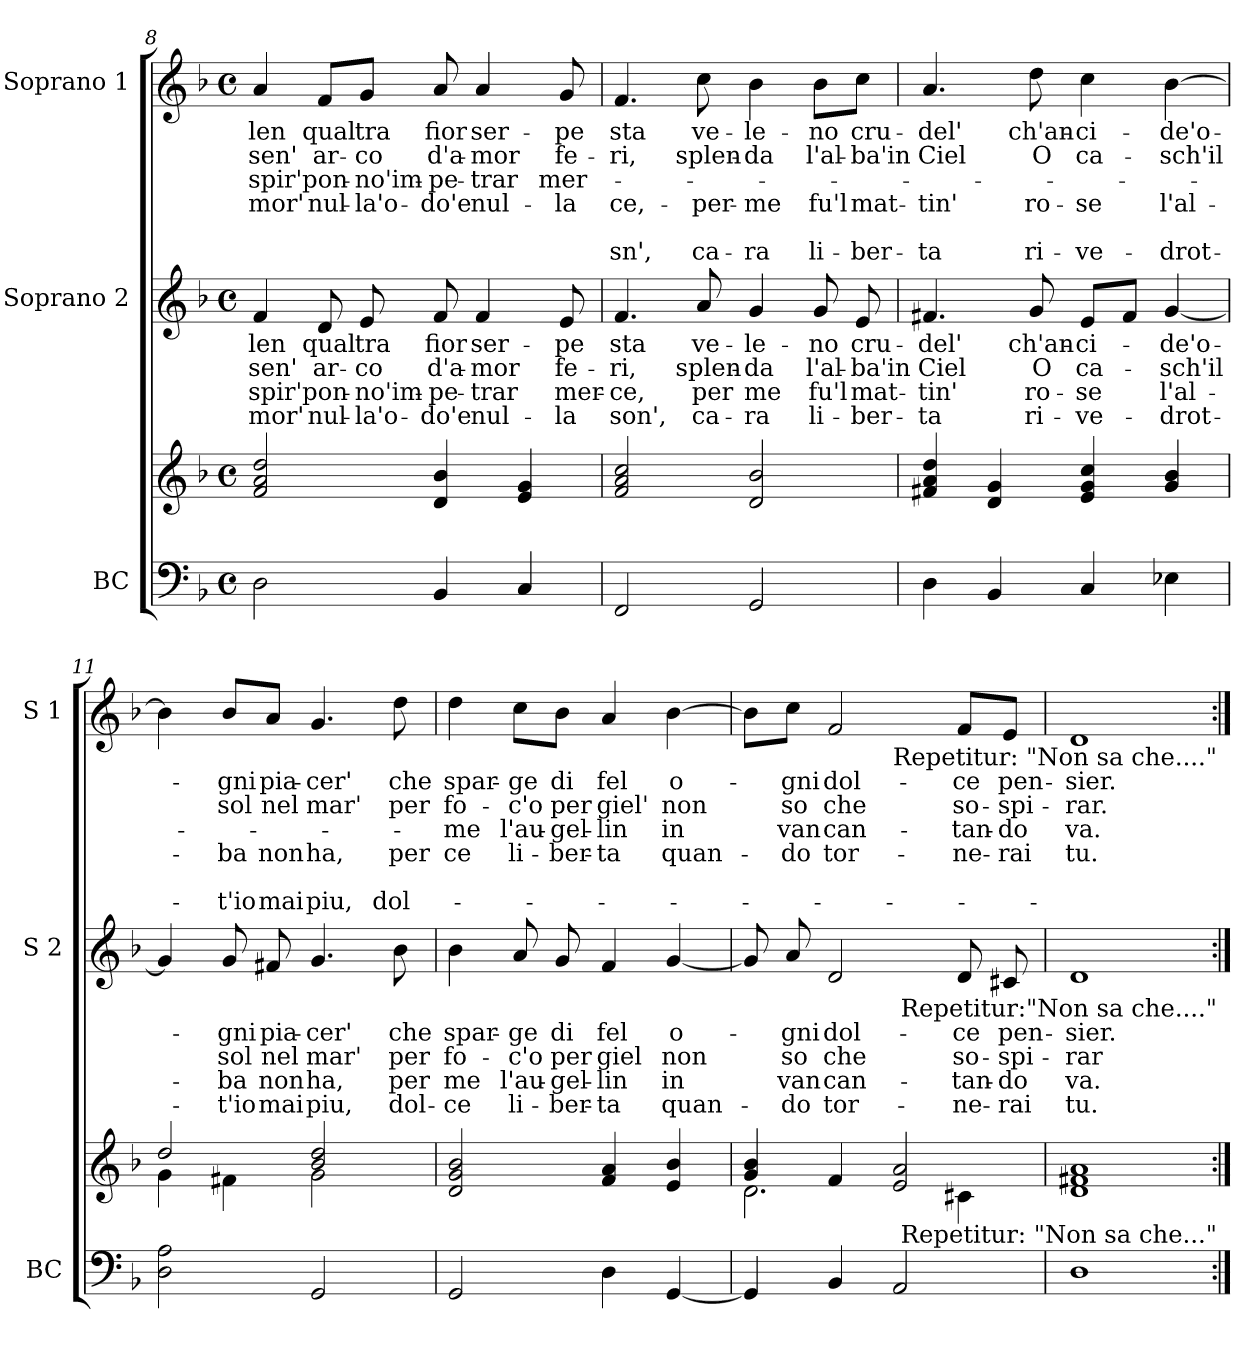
**kern	**kern	**kern	**text	**text	**text	**text	**kern	**text	**text	**text	**text	**text	**text
*part3	*part3	*part2	*part2	*part2	*part2	*part2	*part1	*part1	*part1	*part1	*part1	*part1	*part1
*staff4	*staff3	*staff2	*staff2	*staff2	*staff2	*staff2	*staff1	*staff1	*staff1	*staff1	*staff1	*staff1	*staff1
*I"BC	*	*I"Soprano 2	*	*	*	*	*I"Soprano 1	*	*	*	*	*	*
*I'BC	*	*I'S 2	*	*	*	*	*I'S 1	*	*	*	*	*	*
*clefF4	*clefG2	*clefG2	*	*	*	*	*clefG2	*	*	*	*	*	*
*k[b-]	*k[b-]	*k[b-]	*	*	*	*	*k[b-]	*	*	*	*	*	*
*F:	*F:	*F:	*	*	*	*	*F:	*	*	*	*	*	*
*M4/4	*M4/4	*M4/4	*	*	*	*	*M4/4	*	*	*	*	*	*
*met(c)	*met(c)	*met(c)	*	*	*	*	*met(c)	*	*	*	*	*	*
=8	=8	=8	=8	=8	=8	=8	=8	=8	=8	=8	=8	=8	=8
2D\	2f/ 2a/ 2dd/	4f/	-len	sen'	-spir'	-mor'	4a/	-len	sen'	-spir'	-mor'	.	.
.	.	8d/	qual	ar-	pon-	nul-	8f/L	qual	ar-	pon-	nul-	.	.
.	.	8e/	tra	-co	-no'im-	-la'o-	8g/J	tra	-co	-no'im-	-la'o-	.	.
4BB-/	4d/ 4b-/	8f/	fior	d'a-	-pe-	-do'e	8a/	fior	d'a-	-pe-	-do'e	.	.
.	.	4f/	ser-	-mor	-trar	nul-	4a/	ser-	-mor	-trar	nul-	.	.
4C/	4e/ 4g/	.	.	.	.	.	.	.	.	.	.	.	.
.	.	8e/	-pe	fe-	mer-	-la	8g/	-pe	fe-	mer-	-la	.	.
!!LO:PB:g=z
=9	=9	=9	=9	=9	=9	=9	=9	=9	=9	=9	=9	=9	=9
2FF/	2f/ 2a/ 2cc/	4.f/	sta	-ri,	-ce,	son',	4.f/	sta	-ri,	.	ce,-	.	sn',
.	.	8a/	ve-	splen-	per	ca-	8cc\	ve-	splen-	.	-per-	.	ca-
2GG/	2d/ 2b-/	4g/	-le-	-da	me	-ra	4b-\	-le-	-da	.	-me	.	-ra
.	.	8g/	-no	l'al-	fu'l	li-	8b-\L	-no	l'al-	.	fu'l	.	li-
.	.	8e/	cru-	-ba'in	mat-	-ber-	8cc\J	cru-	-ba'in	.	mat-	.	-ber-
=10	=10	=10	=10	=10	=10	=10	=10	=10	=10	=10	=10	=10	=10
4D\	4f#X/ 4a/ 4dd/	4.f#X/	-del'	Ciel	-tin'	-ta	4.a/	-del'	Ciel	.	-tin'	.	-ta
4BB-/	4d/ 4g/	.	.	.	.	.	.	.	.	.	.	.	.
.	.	8g/	ch'an-	O	ro-	ri-	8dd\	ch'an-	O	.	ro-	.	ri-
4C/	4e/ 4g/ 4cc/	8e/L	-ci-	ca-	-se	-ve-	4cc\	-ci-	ca-	.	-se	.	-ve-
.	.	8f#/J	.	.	.	.	.	.	.	.	.	.	.
4E-X\	4g/ 4b-/	[4g/	-de'o-	-sch'il	l'al-	-drot-	[4b-\	-de'o-	-sch'il	.	l'al-	.	-drot-
=11	=11	=11	=11	=11	=11	=11	=11	=11	=11	=11	=11	=11	=11
*	*^	*	*	*	*	*	*	*	*	*	*	*	*
2D\ 2A\	2dd/	4g\	4g/]	.	.	.	.	4b-\]	.	.	.	.	.	.
.	.	4f#X\	8g/	-gni	sol	-ba	-t'io	8b-/L	-gni	sol	.	-ba	.	-t'io
.	.	.	8f#X/	pia-	nel	non	mai	8a/J	pia-	nel	.	non	.	mai
2GG/	2b-/ 2dd/	2g\	4.g/	-cer'	mar'	ha,	piu,	4.g/	-cer'	mar'	.	ha,	.	piu,
.	.	.	8b-\	che	per	per	dol-	8dd\	che	per	.	per	.	dol-
*	*v	*v	*	*	*	*	*	*	*	*	*	*	*	*
!!LO:LB:g=z
=12	=12	=12	=12	=12	=12	=12	=12	=12	=12	=12	=12	=12	=12
2GG/	2d/ 2g/ 2b-/	4b-\	spar-	fo-	me	-ce	4dd\	spar-	fo-	-me	ce	.	.
.	.	8a/	-ge	-c'o	l'au-	li-	8cc\L	-ge	-c'o	l'au-	li-	.	.
.	.	8g/	di	per	-gel-	-ber-	8b-\J	di	per	-gel-	-ber-	.	.
4D\	4f/ 4a/	4f/	fel	giel	-lin	-ta	4a/	fel	giel'	-lin	-ta	.	.
[4GG/	4e/ 4b-/	[4g/	o-	non	in	quan-	[4b-\	o-	non	in	quan-	.	.
=13	=13	=13	=13	=13	=13	=13	=13	=13	=13	=13	=13	=13	=13
*	*^	*	*	*	*	*	*	*	*	*	*	*	*
4GG/]	4g/ 4b-/	2.d\	8g/]	.	.	.	.	8b-\L]	.	.	.	.	.	.
.	.	.	8a/	-gni	so	van	-do	8cc\J	-gni	so	van	-do	.	.
4BB-/	4f/	.	2d/	dol-	che	can-	tor-	2f/	dol-	che	can-	tor-	.	.
2AA/	2e/ 2a/	.	.	.	.	.	.	.	.	.	.	.	.	.
.	.	4c#X\	8d/	-ce	so-	-tan-	-ne-	8f/L	-ce	so-	-tan-	-ne-	.	.
.	.	.	8c#X/	pen-	-spi-	-do	-rai	8e/J	pen-	-spi-	-do	-rai	.	.
*	*v	*v	*	*	*	*	*	*	*	*	*	*	*	*
=14	=14	=14	=14	=14	=14	=14	=14	=14	=14	=14	=14	=14	=14
1D	1d 1f#X 1a	1d	-sier.-	-rar	va.	tu.	1d	-sier.	-rar.-	va.	tu.	.	.
!	!	!	!	!	!	!	!LO:TX:b:t=Repetitur&colon; "Non sa che...."	!	!	!	!	!	!
!	!	!LO:TX:b:t=Repetitur&colon;"Non sa che...."	!	!	!	!	!	!	!	!	!	!	!
!LO:TX:a:t=Repetitur&colon; "Non sa che..."	!	!	!	!	!	!	!	!	!	!	!	!	!
=:|!	=:|!	=:|!	=:|!	=:|!	=:|!	=:|!	=:|!	=:|!	=:|!	=:|!	=:|!	=:|!	=:|!
*-	*-	*-	*-	*-	*-	*-	*-	*-	*-	*-	*-	*-	*-
